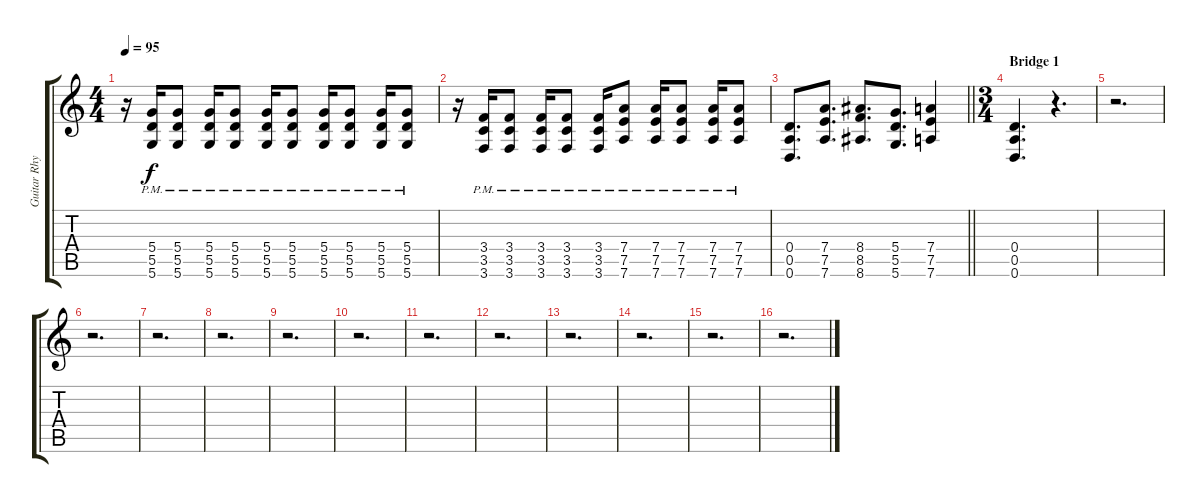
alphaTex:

\track ("Guitar Rhythm Zacky" "Guitar Rhy") {instrument distortionguitar}
\staff {score tabs}
\tuning (E4 B3 G3 D3 A2 D2) {hide}
\ts (4 4)
\tempo 95
\clef g2
\ks c
r.16{dy f} (5.4{pm} 5.5{pm} 5.6{pm}).16 (5.4{pm} 5.5{pm} 5.6{pm}).8 (5.4{pm} 5.5{pm} 5.6{pm}).16 (5.4{pm} 5.5{pm} 5.6{pm}).8{beam split} (5.4{pm} 5.5{pm} 5.6{pm}).16{beam merge} (5.4{pm} 5.5{pm} 5.6{pm}).8{beam split} (5.4{pm} 5.5{pm} 5.6{pm}).16 (5.4{pm} 5.5{pm} 5.6{pm}).8 (5.4{pm} 5.5{pm} 5.6{pm}).16 (5.4{pm} 5.5{pm} 5.6{pm}).8 |
r.16 (3.4{pm} 3.5{pm} 3.6{pm}).16 (3.4{pm} 3.5{pm} 3.6{pm}).8 (3.4{pm} 3.5{pm} 3.6{pm}).16 (3.4{pm} 3.5{pm} 3.6{pm}).8{beam split} (3.4{pm} 3.5{pm} 3.6{pm}).16{beam merge} (7.4{pm} 7.5{pm} 7.6{pm}).8{beam split} (7.4{pm} 7.5{pm} 7.6{pm}).16 (7.4{pm} 7.5{pm} 7.6{pm}).8 (7.4{pm} 7.5{pm} 7.6{pm}).16 (7.4{pm} 7.5{pm} 7.6{pm}).8 |
\barLineRight lightlight
(0.4 0.5 0.6).8{d} (7.4 7.5 7.6).8{d} (8.4 8.5 8.6).8{d beam merge} (5.4 5.5 5.6).8{d} (7.4 7.5 7.6).4 |
\ts (3 4)
\section ("" "Bridge 1")
(0.4 0.5 0.6).4{d} r.4{d} |
r.2{d} |
r.2{d} |
r.2{d} |
r.2{d} |
r.2{d} |
r.2{d} |
r.2{d} |
r.2{d} |
r.2{d} |
r.2{d} |
r.2{d} |
r.2{d}
